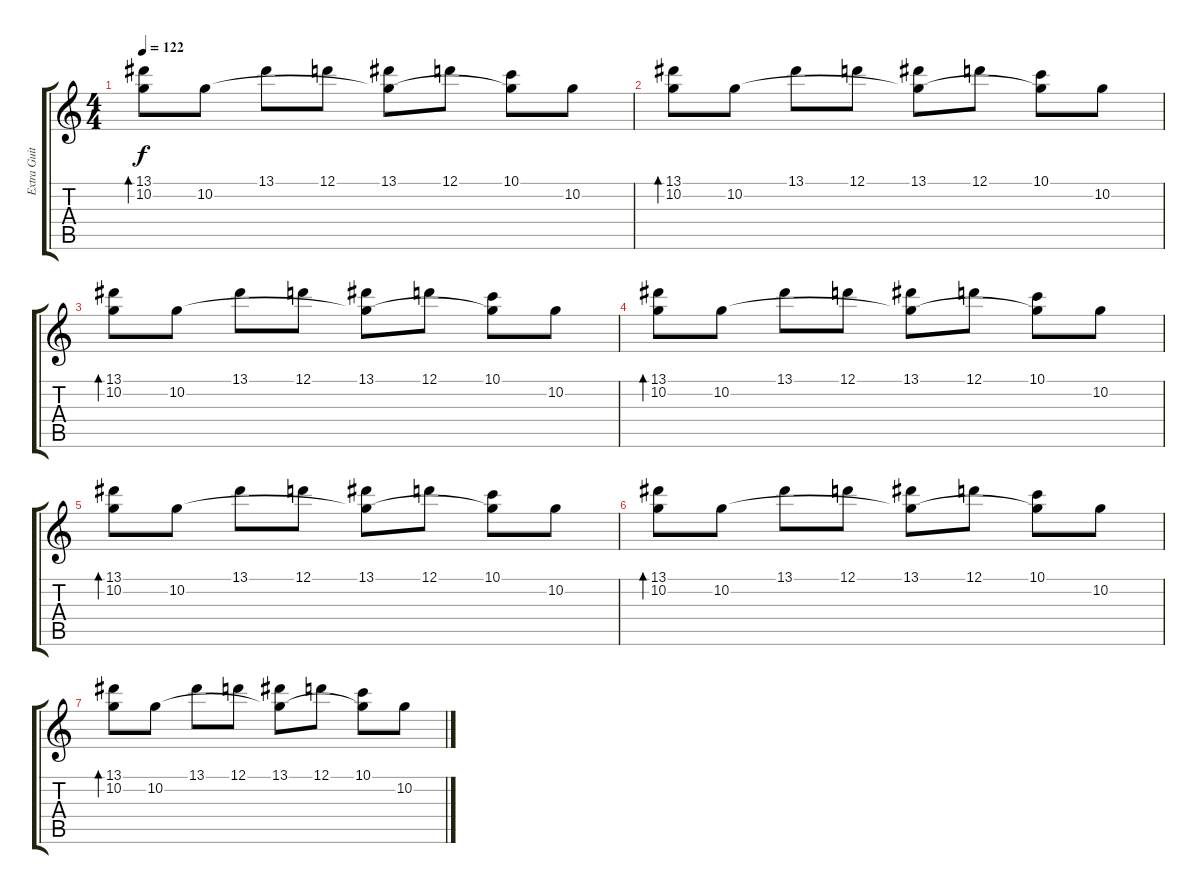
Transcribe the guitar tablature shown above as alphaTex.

\track ("Extra Guitar" "Extra Guit") {instrument distortionguitar}
\staff {score tabs}
\tuning (D4 A3 F3 C3 G2 C2) {hide}
\ts (4 4)
\tempo 122
\clef g2
\ks c
(13.1 10.2).8{bd 30 dy f} 10.2.8 13.1.8 12.1.8 (13.1 10.2{t}).8 12.1.8 (10.1 10.2{t}).8 10.2.8 |
(13.1 10.2).8{bd 30} 10.2.8 13.1.8 12.1.8 (13.1 10.2{t}).8 12.1.8 (10.1 10.2{t}).8 10.2.8 |
(13.1 10.2).8{bd 30} 10.2.8 13.1.8 12.1.8 (13.1 10.2{t}).8 12.1.8 (10.1 10.2{t}).8 10.2.8 |
(13.1 10.2).8{bd 30 volume 0} 10.2.8 13.1.8 12.1.8 (13.1 10.2{t}).8 12.1.8 (10.1 10.2{t}).8 10.2.8 |
(13.1 10.2).8{bd 30} 10.2.8 13.1.8 12.1.8 (13.1 10.2{t}).8 12.1.8 (10.1 10.2{t}).8 10.2.8 |
(13.1 10.2).8{bd 30} 10.2.8 13.1.8 12.1.8 (13.1 10.2{t}).8 12.1.8 (10.1 10.2{t}).8 10.2.8 |
(13.1 10.2).8{bd 30} 10.2.8 13.1.8 12.1.8 (13.1 10.2{t}).8 12.1.8 (10.1 10.2{t}).8 10.2.8
